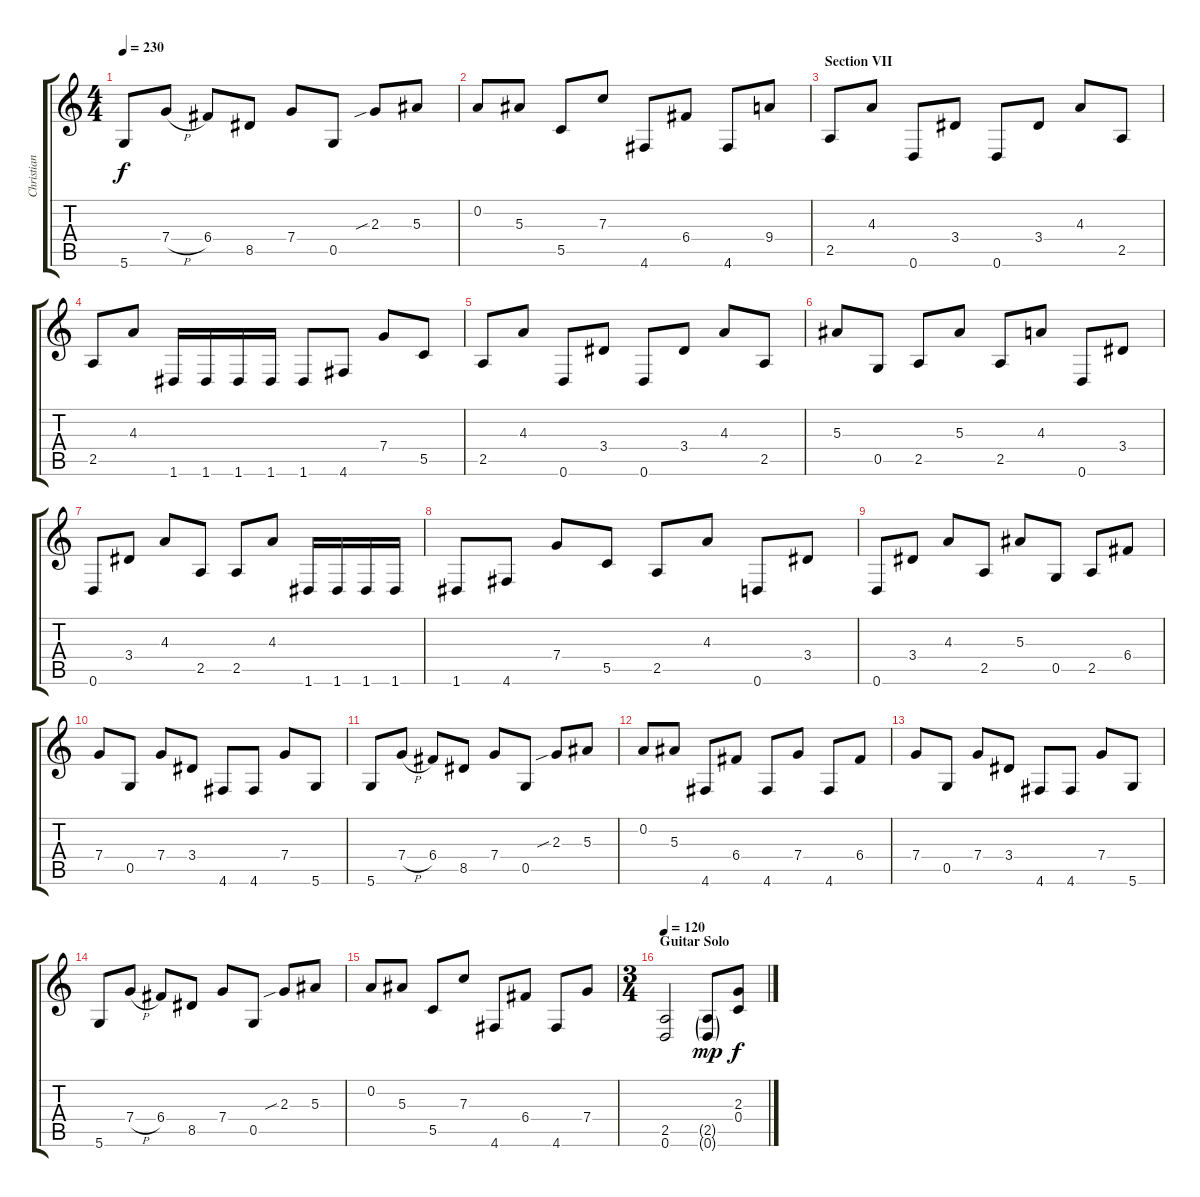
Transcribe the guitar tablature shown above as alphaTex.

\track ("Christian Muenzer" "Christian ") {instrument distortionguitar}
\staff {score tabs}
\tuning (D4 A3 F3 C3 G2 D2) {hide}
\ts (4 4)
\tempo 230
\clef g2
\ks c
5.6.8{dy f} 7.4{h}.8 6.4.8 8.5.8 7.4.8 0.5.8 2.3{sib}.8 5.3.8 |
0.2.8 5.3.8 5.5.8 7.3.8 4.6.8 6.4.8 4.6.8 9.4.8 |
\section ("" "Section VII")
2.5.8 4.3.8 0.6.8 3.4.8 0.6.8 3.4.8 4.3.8 2.5.8 |
2.5.8 4.3.8 1.6.16 1.6.16 1.6.16 1.6.16 1.6.8 4.6.8 7.4.8 5.5.8 |
2.5.8 4.3.8 0.6.8 3.4.8 0.6.8 3.4.8 4.3.8 2.5.8 |
5.3.8 0.5.8 2.5.8 5.3.8 2.5.8 4.3.8 0.6.8 3.4.8 |
0.6.8 3.4.8 4.3.8 2.5.8 2.5.8 4.3.8 1.6.16 1.6.16 1.6.16 1.6.16 |
1.6.8 4.6.8 7.4.8 5.5.8 2.5.8 4.3.8 0.6.8 3.4.8 |
0.6.8 3.4.8 4.3.8 2.5.8 5.3.8 0.5.8 2.5.8 6.4.8 |
7.4.8 0.5.8 7.4.8 3.4.8 4.6.8 4.6.8 7.4.8 5.6.8 |
5.6.8 7.4{h}.8 6.4.8 8.5.8 7.4.8 0.5.8 2.3{sib}.8 5.3.8 |
0.2.8 5.3.8 4.6.8 6.4.8 4.6.8 7.4.8 4.6.8 6.4.8 |
7.4.8 0.5.8 7.4.8 3.4.8 4.6.8 4.6.8 7.4.8 5.6.8 |
5.6.8 7.4{h}.8 6.4.8 8.5.8 7.4.8 0.5.8 2.3{sib}.8 5.3.8 |
0.2.8 5.3.8 5.5.8 7.3.8 4.6.8 6.4.8 4.6.8 7.4.8 |
\ts (3 4)
\section ("" "Guitar Solo")
\tempo 120
(2.5 0.6).2 (2.5{g} 0.6{g}).8{dy mp} (2.3 0.4).8{dy f}
